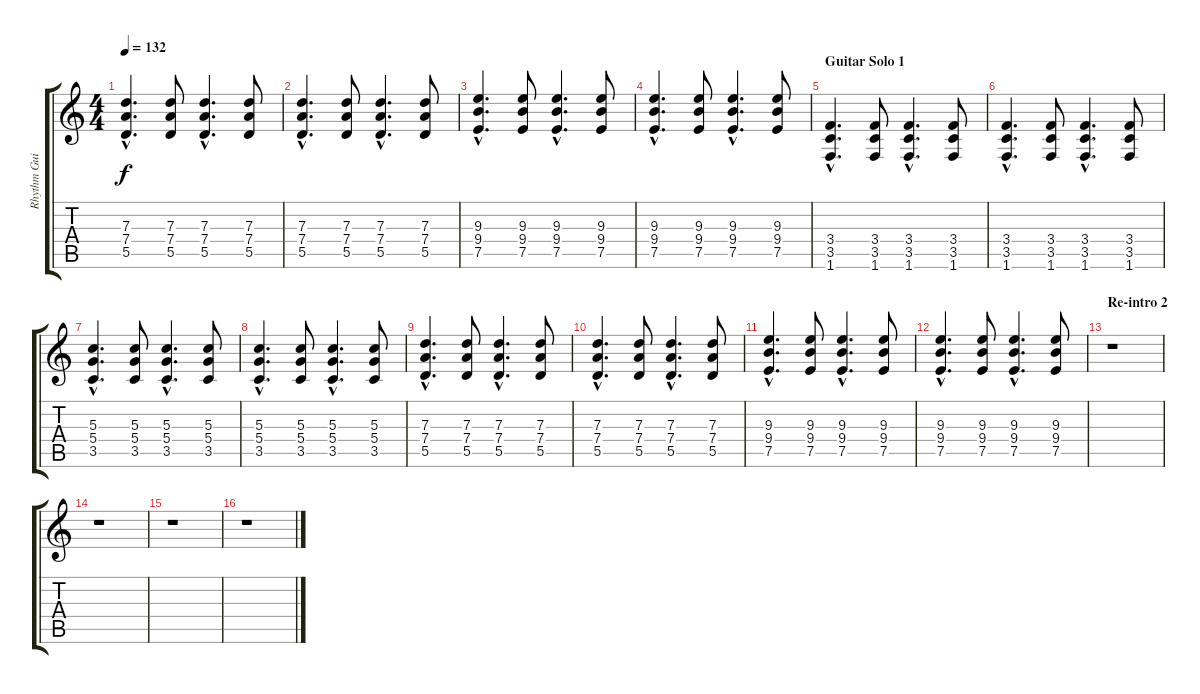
\track ("Rhythm Guitar 2" "Rhythm Gui") {instrument overdrivenguitar}
\staff {score tabs}
\tuning (E4 B3 G3 D3 A2 E2) {hide}
\ts (4 4)
\tempo 132
\clef g2
\ks c
(7.3{hac} 7.4{hac} 5.5{hac}).4{d dy f} (7.3 7.4 5.5).8 (7.3{hac} 7.4{hac} 5.5{hac}).4{d} (7.3 7.4 5.5).8 |
(7.3{hac} 7.4{hac} 5.5{hac}).4{d} (7.3 7.4 5.5).8 (7.3{hac} 7.4{hac} 5.5{hac}).4{d} (7.3 7.4 5.5).8 |
(9.3{hac} 9.4{hac} 7.5{hac}).4{d} (9.3 9.4 7.5).8 (9.3{hac} 9.4{hac} 7.5{hac}).4{d} (9.3 9.4 7.5).8 |
(9.3{hac} 9.4{hac} 7.5{hac}).4{d} (9.3 9.4 7.5).8 (9.3{hac} 9.4{hac} 7.5{hac}).4{d} (9.3 9.4 7.5).8 |
\section ("" "Guitar Solo 1")
(3.4{hac} 3.5{hac} 1.6{hac}).4{d} (3.4 3.5 1.6).8 (3.4{hac} 3.5{hac} 1.6{hac}).4{d} (3.4 3.5 1.6).8 |
(3.4{hac} 3.5{hac} 1.6{hac}).4{d} (3.4 3.5 1.6).8 (3.4{hac} 3.5{hac} 1.6{hac}).4{d} (3.4 3.5 1.6).8 |
(5.3{hac} 5.4{hac} 3.5{hac}).4{d} (5.3 5.4 3.5).8 (5.3{hac} 5.4{hac} 3.5{hac}).4{d} (5.3 5.4 3.5).8 |
(5.3{hac} 5.4{hac} 3.5{hac}).4{d} (5.3 5.4 3.5).8 (5.3{hac} 5.4{hac} 3.5{hac}).4{d} (5.3 5.4 3.5).8 |
(7.3{hac} 7.4{hac} 5.5{hac}).4{d} (7.3 7.4 5.5).8 (7.3{hac} 7.4{hac} 5.5{hac}).4{d} (7.3 7.4 5.5).8 |
(7.3{hac} 7.4{hac} 5.5{hac}).4{d} (7.3 7.4 5.5).8 (7.3{hac} 7.4{hac} 5.5{hac}).4{d} (7.3 7.4 5.5).8 |
(9.3{hac} 9.4{hac} 7.5{hac}).4{d} (9.3 9.4 7.5).8 (9.3{hac} 9.4{hac} 7.5{hac}).4{d} (9.3 9.4 7.5).8 |
(9.3{hac} 9.4{hac} 7.5{hac}).4{d} (9.3 9.4 7.5).8 (9.3{hac} 9.4{hac} 7.5{hac}).4{d} (9.3 9.4 7.5).8 |
\section ("" "Re-intro 2")
r.1 |
r.1 |
r.1 |
r.1
